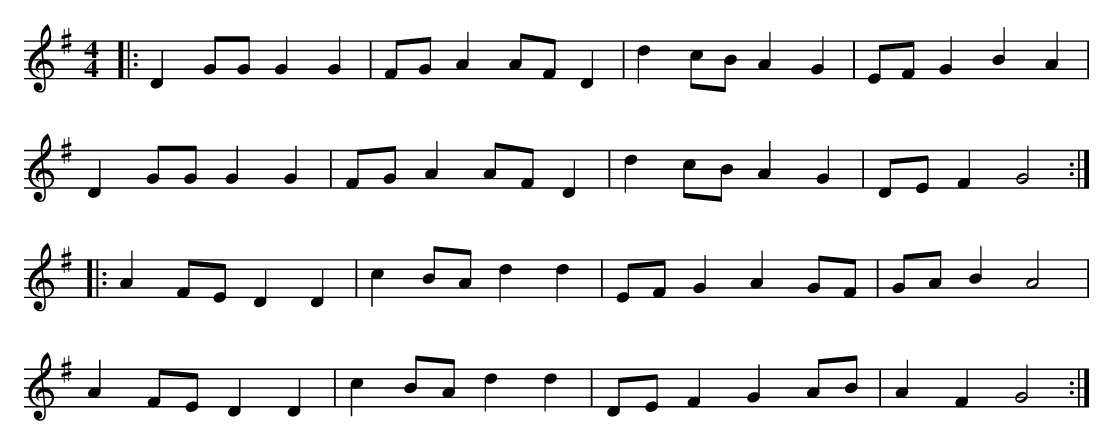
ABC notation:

X:1
M:4/4
K:G
|:D2GG G2G2|FGA2 AFD2|d2cB A2G2|EFG2 B2A2|
D2GG G2G2|FGA2 AFD2|d2cB A2G2|DEF2G4:|
|:A2FE D2D2|c2BA d2d2|EFG2 A2GF|GAB2 A4|
A2FE D2D2|c2BA d2d2|DEF2 G2AB|A2F2 G4:|
